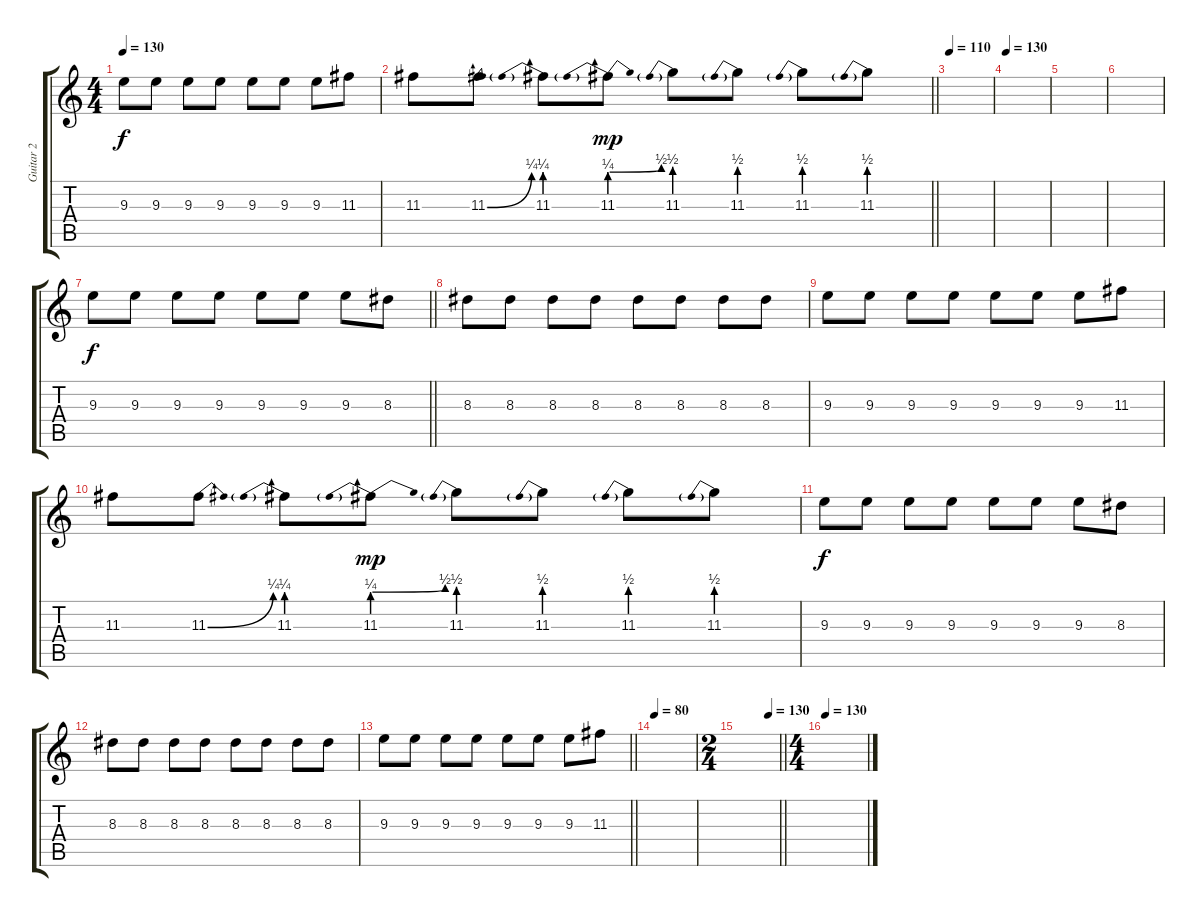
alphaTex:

\track ("Guitar 2" "Guitar 2") {instrument electricguitarclean}
\staff {score tabs}
\tuning (E4 B3 G3 D3 A2 E2) {hide}
\ts (4 4)
\tempo 130
\clef g2
\ks c
9.3.8{dy f} 9.3.8 9.3.8 9.3.8 9.3.8 9.3.8 9.3.8 11.3.8 |
\barLineRight lightlight
11.3.8 11.3{be (bend 0 0 60 1)}.8 11.3{be (prebend 0 1 60 1)}.8 11.3{be (prebendbend 0 1 60 2)}.8{dy mp} 11.3{be (prebend 0 2 60 2)}.8 11.3{be (prebend 0 2 60 2)}.8 11.3{be (prebend 0 2 60 2)}.8 11.3{be (prebend 0 2 60 2)}.8 |
\tempo 110
|
\tempo 130
|
|
|
\barLineRight lightlight
9.3.8{dy f volume 13} 9.3.8 9.3.8 9.3.8 9.3.8 9.3.8 9.3.8 8.3.8 |
8.3.8 8.3.8 8.3.8 8.3.8 8.3.8 8.3.8 8.3.8 8.3.8 |
9.3.8 9.3.8 9.3.8 9.3.8 9.3.8 9.3.8 9.3.8 11.3.8 |
11.3.8 11.3{be (bend 0 0 60 1)}.8 11.3{be (prebend 0 1 60 1)}.8 11.3{be (prebendbend 0 1 60 2)}.8{dy mp} 11.3{be (prebend 0 2 60 2)}.8 11.3{be (prebend 0 2 60 2)}.8 11.3{be (prebend 0 2 60 2)}.8 11.3{be (prebend 0 2 60 2)}.8 |
9.3.8{dy f} 9.3.8 9.3.8 9.3.8 9.3.8 9.3.8 9.3.8 8.3.8 |
8.3.8 8.3.8 8.3.8 8.3.8 8.3.8 8.3.8 8.3.8 8.3.8 |
\barLineRight lightlight
9.3.8 9.3.8 9.3.8 9.3.8 9.3.8 9.3.8 9.3.8 11.3.8 |
\tempo 80
|
\ts (2 4)
\tempo (130 0.75)
\barLineRight lightlight
|
\ts (4 4)
\tempo 130
